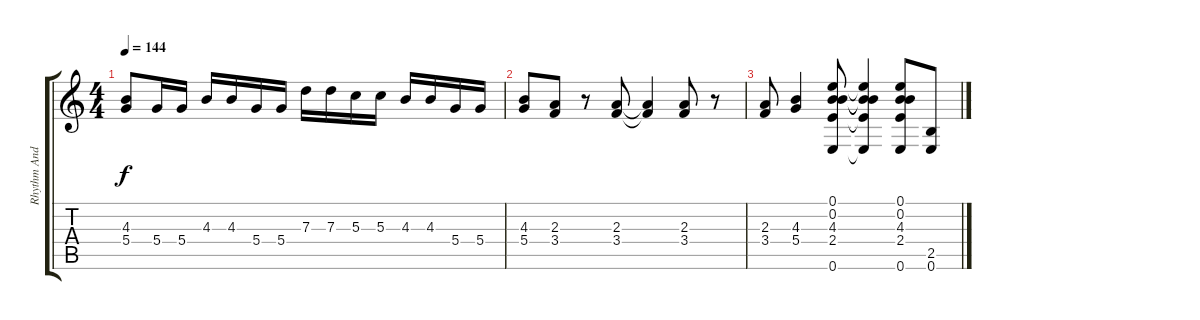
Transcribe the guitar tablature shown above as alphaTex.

\track ("Rhythm And Fill Guitar" "Rhythm And") {instrument overdrivenguitar}
\staff {score tabs}
\tuning (E4 B3 G3 D3 A2 E2) {hide}
\ts (4 4)
\tempo 144
\clef g2
\ks c
(4.3{t} 5.4{t}).8{dy f} 5.4.16 5.4.16 4.3.16 4.3.16 5.4.16 5.4.16 7.3.16 7.3.16 5.3.16 5.3.16 4.3.16 4.3.16 5.4.16 5.4.16 |
(4.3 5.4).8 (2.3 3.4).8 r.8 (2.3 3.4).8 (2.3{t} 3.4{t}).4 (2.3 3.4).8 r.8 |
(2.3 3.4).8 (4.3 5.4).4 (0.1 0.2 4.3 2.4 0.6).8 (0.1{t} 0.2{t} 4.3{t} 2.4{t} 0.6{t}).4 (0.1 0.2 4.3 2.4 0.6).8 (2.5 0.6).8
